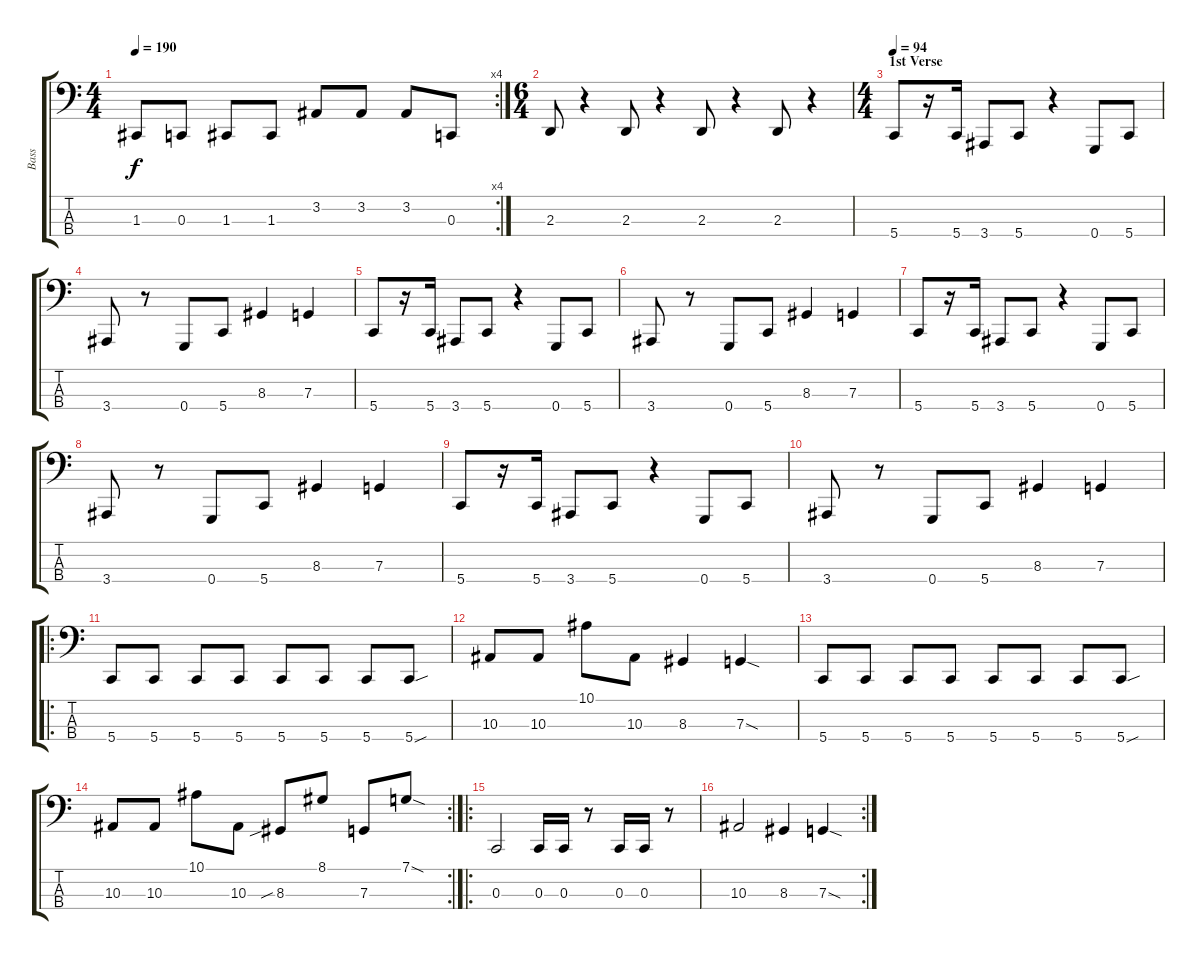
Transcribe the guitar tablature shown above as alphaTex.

\track ("Bass" "Bass") {instrument electricbasspick}
\staff {score tabs}
\tuning (C2 G1 C1 G0) {hide}
\rc 4
\ts (4 4)
\tempo 190
\clef f4
\ks c
1.3.8{dy f} 0.3.8 1.3.8 1.3.8 3.2.8 3.2.8 3.2.8 0.3.8 |
\ts (6 4)
2.3.8 r.4 2.3.8 r.4 2.3.8 r.4 2.3.8 r.4 |
\ts (4 4)
\section ("" "1st Verse")
\tempo 94
5.4.8 r.16 5.4.16 3.4.8 5.4.8 r.4 0.4.8 5.4.8 |
3.4.8 r.8 0.4.8 5.4.8 8.3.4 7.3.4 |
5.4.8 r.16 5.4.16 3.4.8 5.4.8 r.4 0.4.8 5.4.8 |
3.4.8 r.8 0.4.8 5.4.8 8.3.4 7.3.4 |
5.4.8 r.16 5.4.16 3.4.8 5.4.8 r.4 0.4.8 5.4.8 |
3.4.8 r.8 0.4.8 5.4.8 8.3.4 7.3.4 |
5.4.8 r.16 5.4.16 3.4.8 5.4.8 r.4 0.4.8 5.4.8 |
3.4.8 r.8 0.4.8 5.4.8 8.3.4 7.3.4 |
\ro
5.4.8 5.4.8 5.4.8 5.4.8 5.4.8 5.4.8 5.4.8 5.4{sou}.8 |
10.3.8 10.3.8 10.1.8 10.3.8 8.3.4 7.3{sod}.4 |
5.4.8 5.4.8 5.4.8 5.4.8 5.4.8 5.4.8 5.4.8 5.4{sou}.8 |
\rc 2
10.3.8 10.3.8 10.1.8 10.3.8 8.3{sib}.8 8.1.8 7.3.8 7.1{sod}.8 |
\ro
0.3.2 0.3.16 0.3.16 r.8 0.3.16 0.3.16 r.8 |
\rc 2
10.3.2 8.3.4 7.3{sod}.4
